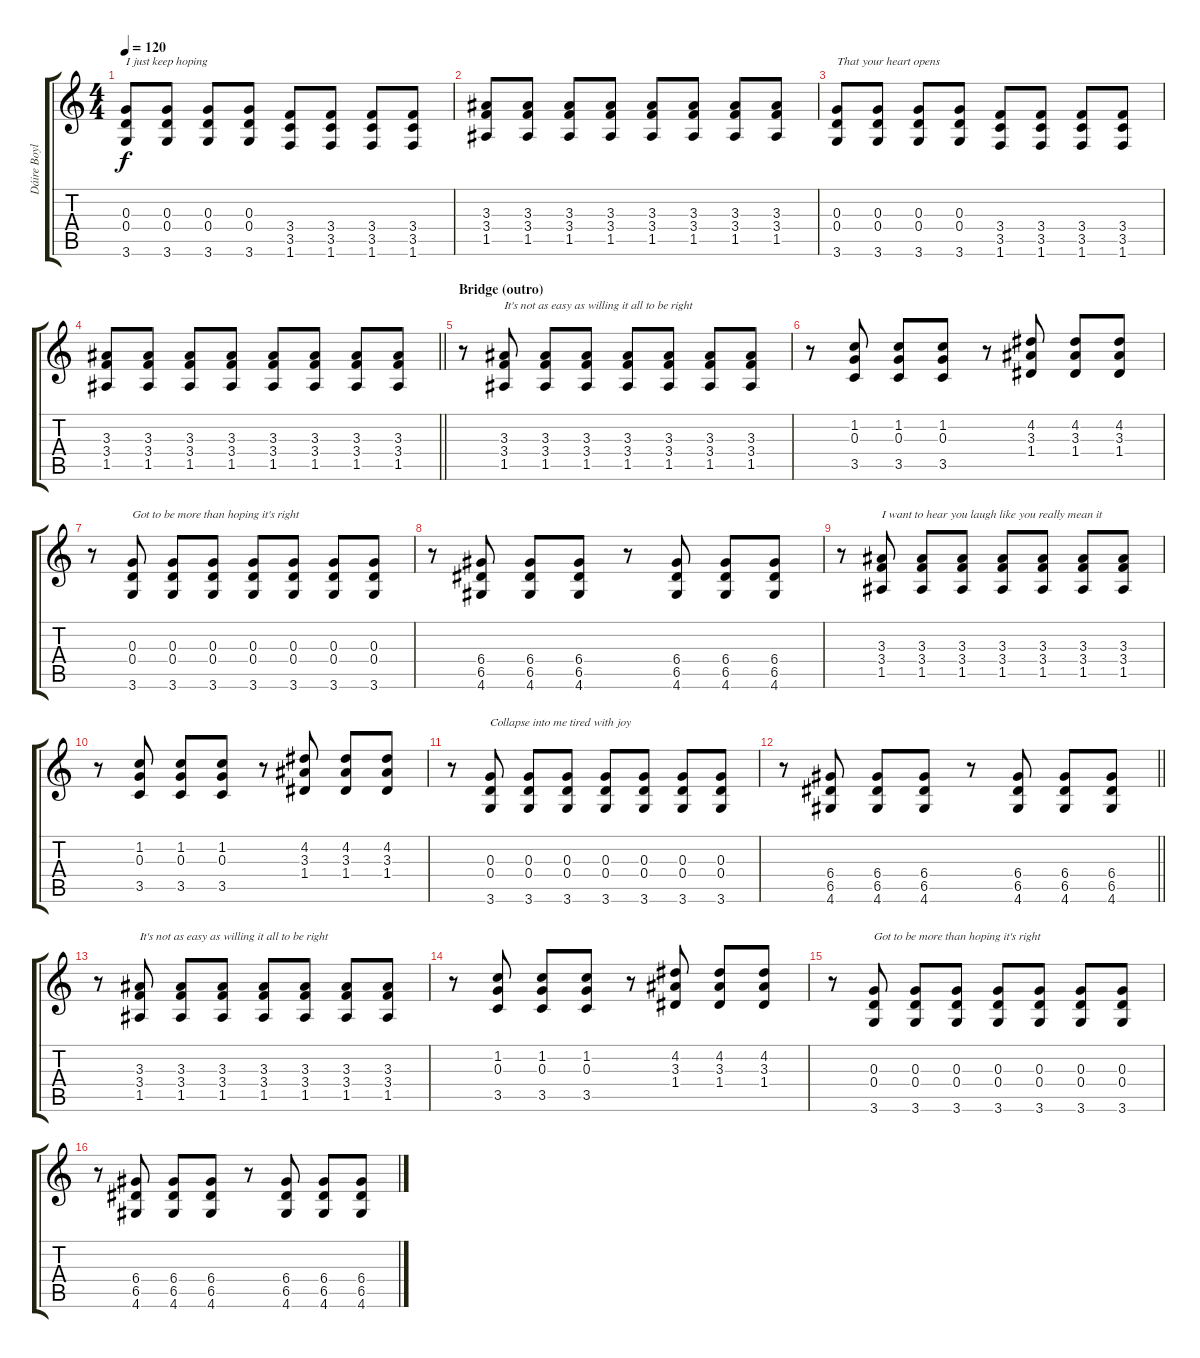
\track ("Dáire Boyle" "Dáire Boyl") {instrument distortionguitar}
\staff {score tabs}
\tuning (E4 B3 G3 D3 A2 E2) {hide}
\ts (4 4)
\tempo 120
\clef g2
\ks c
(0.3 0.4 3.6).8{txt "I just keep hoping" dy f} (0.3 0.4 3.6).8 (0.3 0.4 3.6).8 (0.3 0.4 3.6).8 (3.4 3.5 1.6).8 (3.4 3.5 1.6).8 (3.4 3.5 1.6).8 (3.4 3.5 1.6).8 |
(3.3 3.4 1.5).8 (3.3 3.4 1.5).8 (3.3 3.4 1.5).8 (3.3 3.4 1.5).8 (3.3 3.4 1.5).8 (3.3 3.4 1.5).8 (3.3 3.4 1.5).8 (3.3 3.4 1.5).8 |
(0.3 0.4 3.6).8{txt "That your heart opens"} (0.3 0.4 3.6).8 (0.3 0.4 3.6).8 (0.3 0.4 3.6).8 (3.4 3.5 1.6).8 (3.4 3.5 1.6).8 (3.4 3.5 1.6).8 (3.4 3.5 1.6).8 |
\barLineRight lightlight
(3.3 3.4 1.5).8 (3.3 3.4 1.5).8 (3.3 3.4 1.5).8 (3.3 3.4 1.5).8 (3.3 3.4 1.5).8 (3.3 3.4 1.5).8 (3.3 3.4 1.5).8 (3.3 3.4 1.5).8 |
\section ("" "Bridge (outro)")
r.8 (3.3 3.4 1.5).8{txt "It's not as easy as willing it all to be right"} (3.3 3.4 1.5).8 (3.3 3.4 1.5).8 (3.3 3.4 1.5).8 (3.3 3.4 1.5).8 (3.3 3.4 1.5).8 (3.3 3.4 1.5).8 |
r.8 (1.2 0.3 3.5).8 (1.2 0.3 3.5).8 (1.2 0.3 3.5).8 r.8 (4.2 3.3 1.4).8 (4.2 3.3 1.4).8 (4.2 3.3 1.4).8 |
r.8 (0.3 0.4 3.6).8{txt "Got to be more than hoping it's right"} (0.3 0.4 3.6).8 (0.3 0.4 3.6).8 (0.3 0.4 3.6).8 (0.3 0.4 3.6).8 (0.3 0.4 3.6).8 (0.3 0.4 3.6).8 |
r.8 (6.4 6.5 4.6).8 (6.4 6.5 4.6).8 (6.4 6.5 4.6).8 r.8 (6.4 6.5 4.6).8 (6.4 6.5 4.6).8 (6.4 6.5 4.6).8 |
r.8 (3.3 3.4 1.5).8{txt "I want to hear you laugh like you really mean it"} (3.3 3.4 1.5).8 (3.3 3.4 1.5).8 (3.3 3.4 1.5).8 (3.3 3.4 1.5).8 (3.3 3.4 1.5).8 (3.3 3.4 1.5).8 |
r.8 (1.2 0.3 3.5).8 (1.2 0.3 3.5).8 (1.2 0.3 3.5).8 r.8 (4.2 3.3 1.4).8 (4.2 3.3 1.4).8 (4.2 3.3 1.4).8 |
r.8 (0.3 0.4 3.6).8{txt "Collapse into me tired with joy"} (0.3 0.4 3.6).8 (0.3 0.4 3.6).8 (0.3 0.4 3.6).8 (0.3 0.4 3.6).8 (0.3 0.4 3.6).8 (0.3 0.4 3.6).8 |
\barLineRight lightlight
r.8 (6.4 6.5 4.6).8 (6.4 6.5 4.6).8 (6.4 6.5 4.6).8 r.8 (6.4 6.5 4.6).8 (6.4 6.5 4.6).8 (6.4 6.5 4.6).8 |
r.8 (3.3 3.4 1.5).8{txt "It's not as easy as willing it all to be right"} (3.3 3.4 1.5).8 (3.3 3.4 1.5).8 (3.3 3.4 1.5).8 (3.3 3.4 1.5).8 (3.3 3.4 1.5).8 (3.3 3.4 1.5).8 |
r.8 (1.2 0.3 3.5).8 (1.2 0.3 3.5).8 (1.2 0.3 3.5).8 r.8 (4.2 3.3 1.4).8 (4.2 3.3 1.4).8 (4.2 3.3 1.4).8 |
r.8 (0.3 0.4 3.6).8{txt "Got to be more than hoping it's right"} (0.3 0.4 3.6).8 (0.3 0.4 3.6).8 (0.3 0.4 3.6).8 (0.3 0.4 3.6).8 (0.3 0.4 3.6).8 (0.3 0.4 3.6).8 |
r.8 (6.4 6.5 4.6).8 (6.4 6.5 4.6).8 (6.4 6.5 4.6).8 r.8 (6.4 6.5 4.6).8 (6.4 6.5 4.6).8 (6.4 6.5 4.6).8
